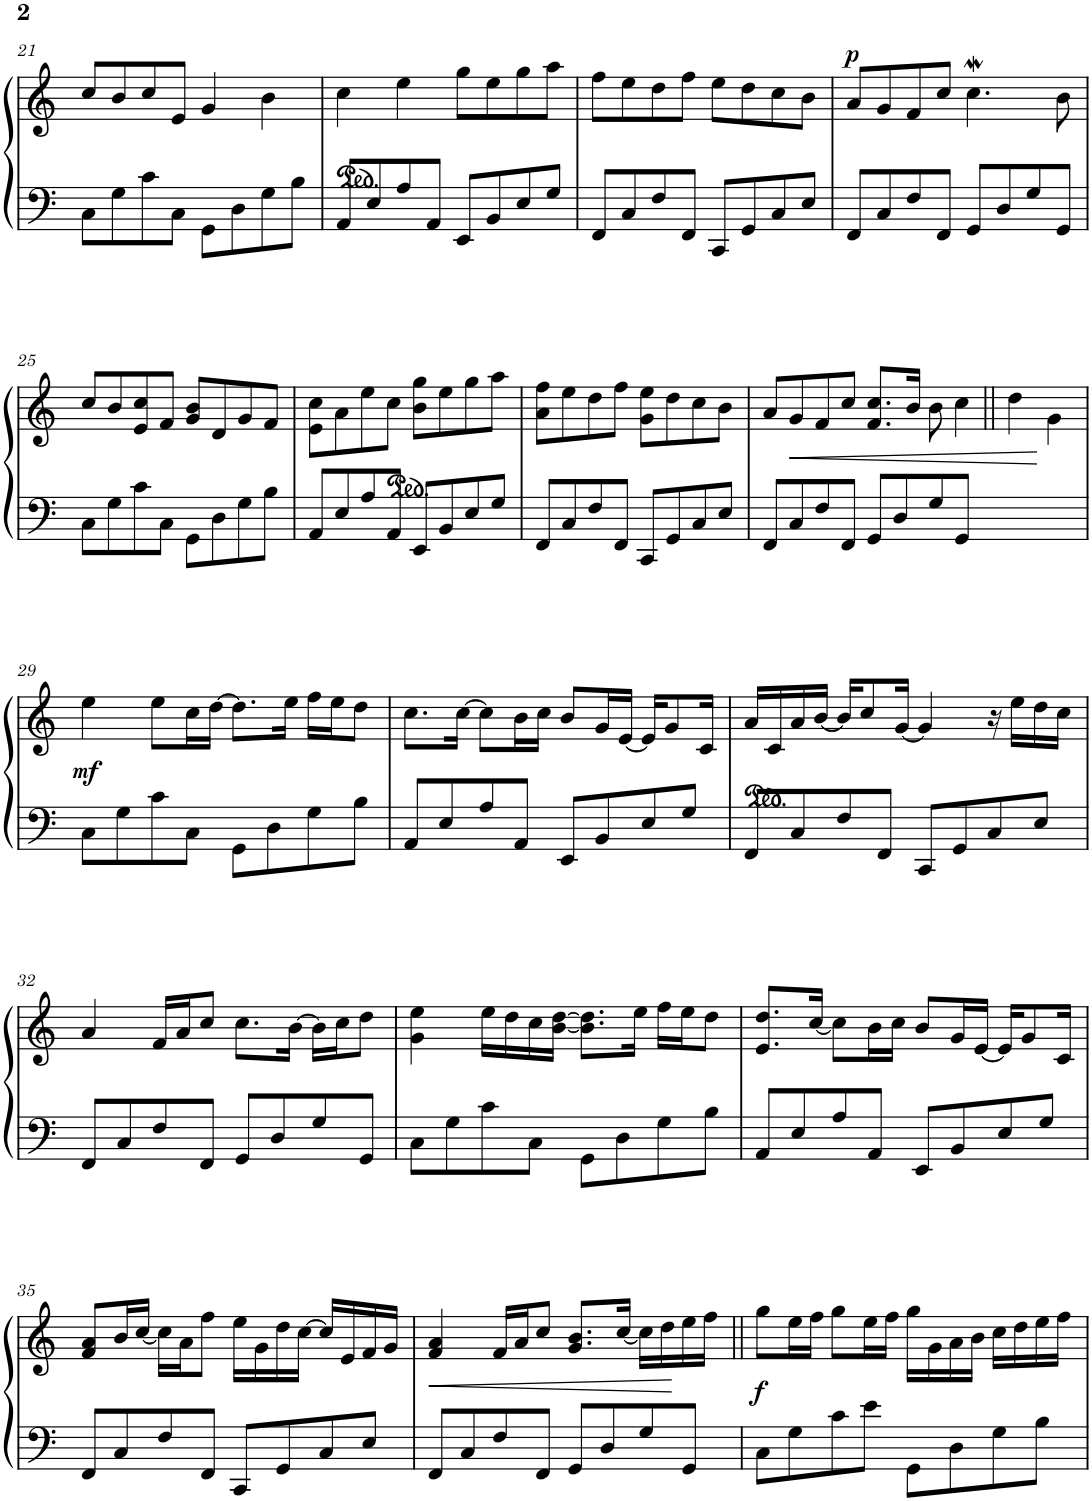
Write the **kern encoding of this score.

**kern	**kern	**dynam
*part1	*part1	*part1
*staff2	*staff1	*staff1/2
*I"Piano	*	*
*I'Pno	*	*
!!LO:PB:g=z
*clefF4	*clefG2	*
*k[]	*k[]	*
*M4/4	*M4/4	*
=21	=21	=21
8C\L	8cc/L	.
8G\	8b/	.
8c\	8cc/	.
8C\J	8e/J	.
8GG\L	4g/	.
8D\	.	.
8G\	4b\	.
8B\J	.	.
=22	=22	=22
8AA/L	4cc\	.
8E/	.	.
8A/	4ee\	.
8AA/J	.	.
8EE/L	8gg\L	.
8BB/	8ee\	.
8E/	8gg\	.
8G/J	8aa\J	.
=23	=23	=23
8FF/L	8ff\L	.
8C/	8ee\	.
8F/	8dd\	.
8FF/J	8ff\J	.
8CC/L	8ee\L	.
8GG/	8dd\	.
8C/	8cc\	.
8E/J	8b\J	.
=24	=24	=24
!	!	!LO:DY:a
8FF/L	8a/L	p
8C/	8g/	.
8F/	8f/	.
8FF/J	8cc/J	.
8GG/L	4.ccw\	.
8D/	.	.
8G/	.	.
8GG/J	8b\	.
!!LO:LB:g=z
=25	=25	=25
8C\L	8cc/L	.
8G\	8b/	.
8c\	8e/ 8cc/	.
8C\J	8f/J	.
8GG\L	8g/ 8b/L	.
8D\	8d/	.
8G\	8g/	.
8B\J	8f/J	.
=26	=26	=26
8AA/L	8e\ 8cc\L	.
8E/	8a\	.
8A/	8ee\	.
8AA/J	8cc\J	.
8EE/L	8b\ 8gg\L	.
8BB/	8ee\	.
8E/	8gg\	.
8G/J	8aa\J	.
=27	=27	=27
8FF/L	8a\ 8ff\L	.
8C/	8ee\	.
8F/	8dd\	.
8FF/J	8ff\J	.
8CC/L	8g\ 8ee\L	.
8GG/	8dd\	.
8C/	8cc\	.
8E/J	8b\J	.
=28||	=28||	=28||
8FF/L	8a/L	.
!	!	!LO:HP:b
8C/	8g/	<
8F/	8f/	.
8FF/J	8cc/J	.
8GG/L	8.f/ 8.cc/L	.
8D/	.	.
.	16b/Jk	.
8G/	8b\	.
8GG/J	[8cc\	.
2ryy	8ryy	.
.	4dd\	.
.	4g\	[
8ryy	.	.
!!LO:LB:g=z
=29	=29	=29
!	!	!LO:DY:b
8C\L	4ee\	mf
8G\	.	.
8c\	8cc\]	.
8C\J	8ee\L	.
8GG\L	16cc\L	.
.	[>16dd\JJ	.
8D\	8.dd\L]	.
8G\	.	.
.	16ee\Jk	.
8B\J	16ff\LL	.
.	16ee\J	.
8ryy	8dd\J	.
=30	=30	=30
8AA/L	8.cc\L	.
8E/	.	.
.	[>16cc\Jk	.
8A/	8cc\L]	.
8AA/J	16b\L	.
.	16cc\JJ	.
8EE/L	8b/L	.
8BB/	16g/L	.
.	[<16e/JJ	.
8E/	16e/KL]	.
.	8g/	.
8G/J	.	.
.	16c/Jk	.
=31	=31	=31
8FF/L	16a/LL	.
.	16c/	.
8C/	16a/	.
.	[<16b/JJ	.
8F/	16b/KL]	.
.	8cc/	.
8FF/J	.	.
.	[<16g/Jk	.
8CC/L	4g/]	.
8GG/	.	.
8C/	16r	.
.	16ee\LL	.
8E/J	16dd\	.
.	16cc\JJ	.
!!LO:LB:g=z
=32	=32	=32
8FF/L	4a/	.
8C/	.	.
8F/	16f/LL	.
.	16a/J	.
8FF/J	8cc/J	.
8GG/L	8.cc\L	.
8D/	.	.
.	[>16b\Jk	.
8G/	16b\LL]	.
.	16cc\J	.
8GG/J	8dd\J	.
=33	=33	=33
8C\L	4g\ 4ee\	.
8G\	.	.
8c\	16ee\LL	.
.	16dd\	.
8C\J	16cc\	.
.	[<16b\ [>16dd\JJ	.
8GG\L	8.b\] 8.dd\]L	.
8D\	.	.
.	16ee\Jk	.
8G\	16ff\LL	.
.	16ee\J	.
8B\J	8dd\J	.
=34	=34	=34
8AA/L	8.e/ 8.dd/L	.
8E/	.	.
.	[<16cc/Jk	.
8A/	8cc\L]	.
8AA/J	16b\L	.
.	16cc\JJ	.
8EE/L	8b/L	.
8BB/	16g/L	.
.	[<16e/JJ	.
8E/	16e/KL]	.
.	8g/	.
8G/J	.	.
.	16c/Jk	.
!!LO:LB:g=z
=35	=35	=35
8FF/L	8f/ 8a/L	.
8C/	16b/L	.
.	[<16cc/JJ	.
8F/	16cc\LL]	.
.	16a\J	.
8FF/J	8ff\J	.
8CC/L	16ee\LL	.
.	16g\	.
8GG/	16dd\	.
.	[>16cc\JJ	.
8C/	16cc/LL]	.
.	16e/	.
8E/J	16f/	.
.	16g/JJ	.
=36	=36	=36
!	!	!LO:HP:b
8FF/L	4f/ 4a/	<
8C/	.	.
8F/	16f/LL	.
.	16a/J	.
8FF/J	8cc/J	.
8GG/L	8.g/ 8.b/L	.
8D/	.	.
.	[<16cc/Jk	.
8G/	16cc\LL]	.
.	16dd\	.
8GG/J	16ee\	[
.	16ff\JJ	.
=37||	=37||	=37||
!	!	!LO:DY:b
8C\L	8gg\L	f
8G\	16ee\L	.
.	16ff\JJ	.
8c\	8gg\L	.
8e\J	16ee\L	.
.	16ff\JJ	.
8GG\L	16gg\LL	.
.	16g\	.
8D\	16a\	.
.	16b\JJ	.
8G\	16cc\LL	.
.	16dd\	.
8B\J	16ee\	.
.	16ff\JJ	.
=	=	=
*-	*-	*-
